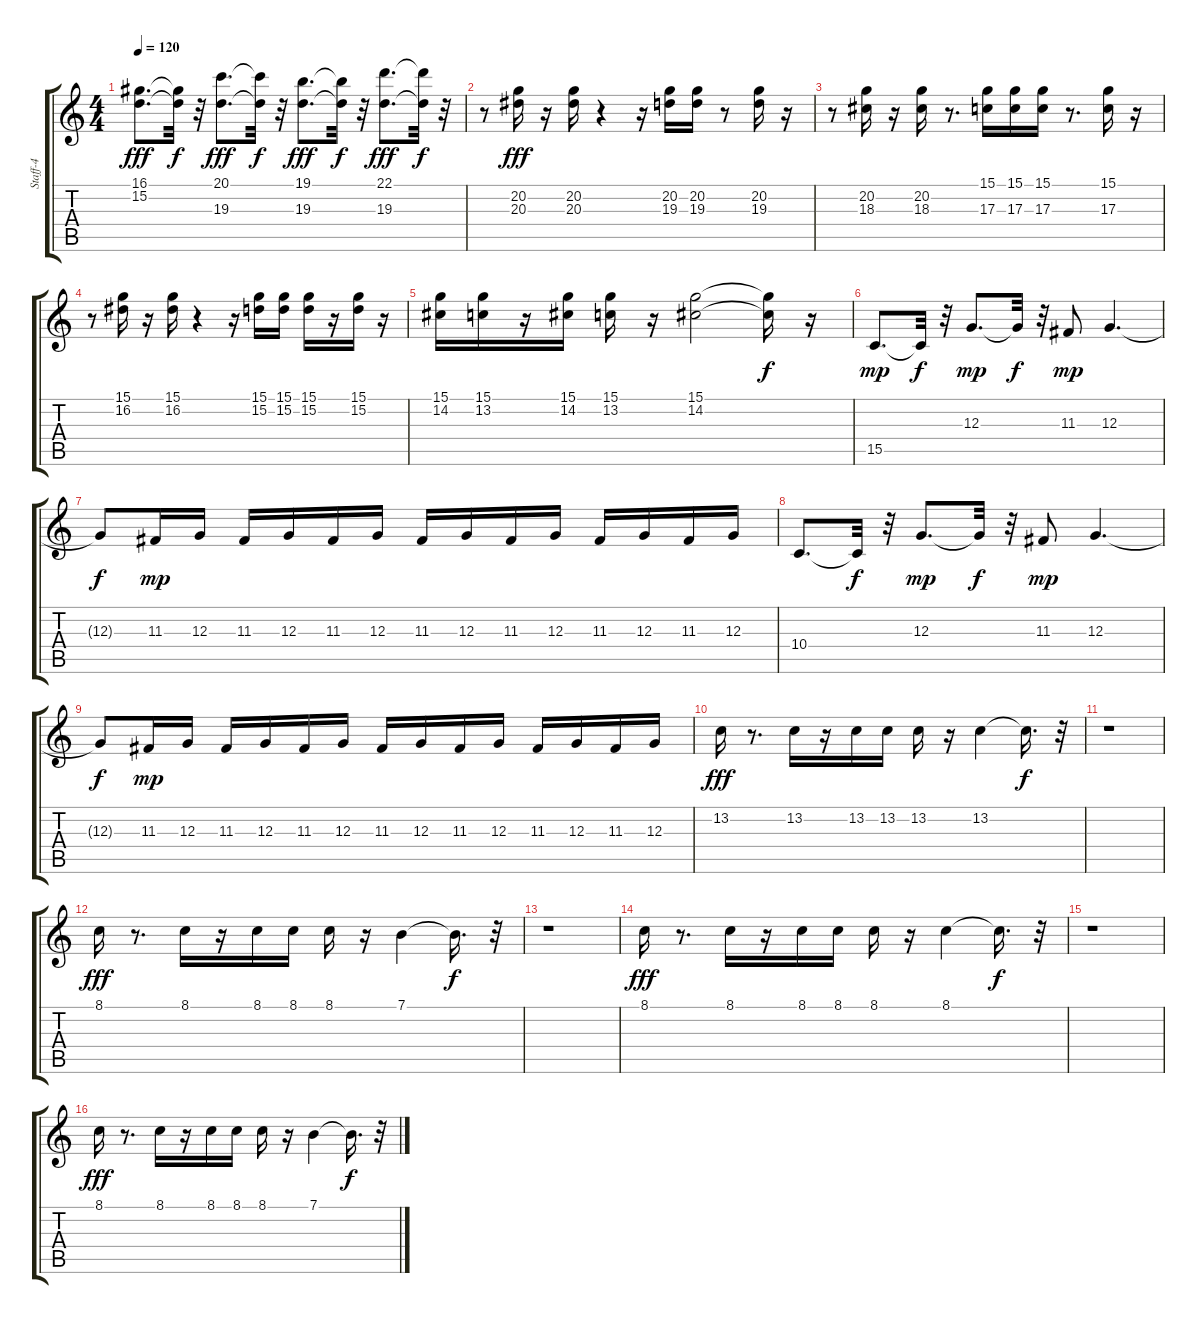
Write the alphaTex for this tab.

\track ("Staff-4" "Staff-4") {instrument brasssection}
\staff {score tabs}
\tuning (E4 B3 G3 D3 A2 E2) {hide}
\ts (4 4)
\tempo 120
\clef g2
\ks c
(16.1 15.2).8{d dy fff} (16.1{t} 15.2{t}).32{dy f} r.32 (20.1 19.3).8{d dy fff} (20.1{t} 19.3{t}).32{dy f} r.32 (19.1 19.3).8{d dy fff} (19.1{t} 19.3{t}).32{dy f} r.32 (22.1 19.3).8{d dy fff} (22.1{t} 19.3{t}).32{dy f} r.32 |
r.8 (20.2 20.3).16{dy fff} r.16 (20.2 20.3).16 r.4 r.16 (20.2 19.3).16 (20.2 19.3).16 r.8 (20.2 19.3).16 r.16 |
r.8 (20.2 18.3).16 r.16 (20.2 18.3).16 r.8{d} (15.1 17.3).16 (15.1 17.3).16 (15.1 17.3).16 r.8{d} (15.1 17.3).16 r.16 |
r.8 (15.1 16.2).16 r.16 (15.1 16.2).16 r.4 r.16 (15.1 15.2).16 (15.1 15.2).16 (15.1 15.2).16 r.16 (15.1 15.2).16 r.16 |
(15.1 14.2).16 (15.1 13.2).16 r.16 (15.1 14.2).16 (15.1 13.2).16 r.16 (15.1 14.2).2 (15.1{t} 14.2{t}).16{dy f} r.16 |
15.5.8{d dy mp} 15.5{t}.32{dy f} r.32 12.3.8{d dy mp} 12.3{t}.32{dy f} r.32 11.3.8{dy mp} 12.3.4{d} |
12.3{t}.8{dy f} 11.3.16{dy mp} 12.3.16 11.3.16 12.3.16 11.3.16 12.3.16 11.3.16 12.3.16 11.3.16 12.3.16 11.3.16 12.3.16 11.3.16 12.3.16 |
10.4.8{d} 10.4{t}.32{dy f} r.32 12.3.8{d dy mp} 12.3{t}.32{dy f} r.32 11.3.8{dy mp} 12.3.4{d} |
12.3{t}.8{dy f} 11.3.16{dy mp} 12.3.16 11.3.16 12.3.16 11.3.16 12.3.16 11.3.16 12.3.16 11.3.16 12.3.16 11.3.16 12.3.16 11.3.16 12.3.16 |
13.2.16{dy fff} r.8{d} 13.2.16 r.16 13.2.16 13.2.16 13.2.16 r.16 13.2.4 13.2{t}.16{d dy f} r.32 |
r.1 |
8.1.16{dy fff} r.8{d} 8.1.16 r.16 8.1.16 8.1.16 8.1.16 r.16 7.1.4 7.1{t}.16{d dy f} r.32 |
r.1 |
8.1.16{dy fff} r.8{d} 8.1.16 r.16 8.1.16 8.1.16 8.1.16 r.16 8.1.4 8.1{t}.16{d dy f} r.32 |
r.1 |
8.1.16{dy fff} r.8{d} 8.1.16 r.16 8.1.16 8.1.16 8.1.16 r.16 7.1.4 7.1{t}.16{d dy f} r.32
